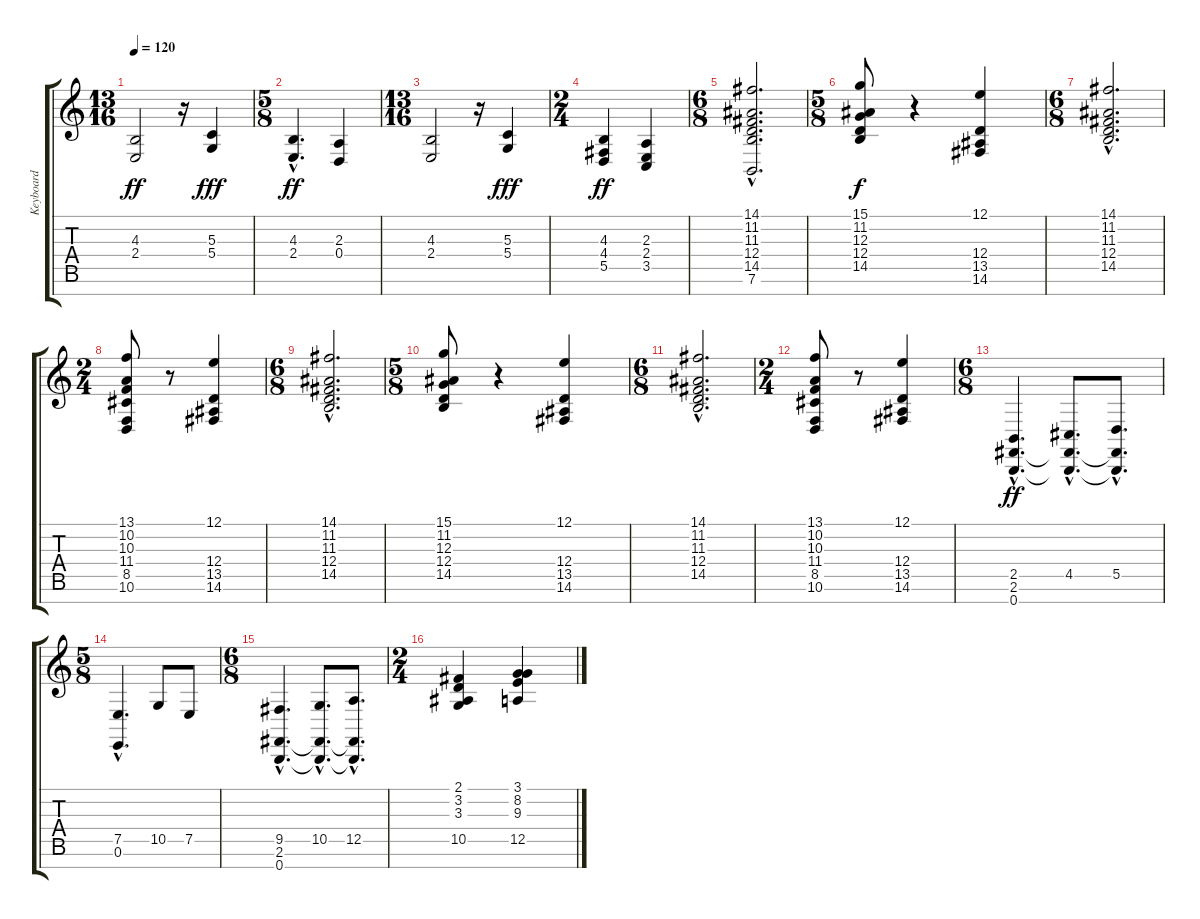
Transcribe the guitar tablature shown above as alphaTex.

\track ("Keyboard" "Keyboard") {instrument stringensemble1}
\staff {score tabs}
\tuning (E4 B3 G3 D3 A2 E2 B1) {hide}
\ts (13 16)
\tempo 120
\clef g2
\ks c
(4.3 2.4).2{dy ff instrument stringensemble1} r.16 (5.3 5.4).4{dy fff} |
\ts (5 8)
(4.3{hac} 2.4{hac}).4{d dy ff} (2.3 0.4).4 |
\ts (13 16)
(4.3 2.4).2 r.16 (5.3 5.4).4{dy fff} |
\ts (2 4)
(4.3 4.4 5.5).4{dy ff} (2.3 2.4 3.5).4 |
\ts (6 8)
(14.1{hac} 11.2{hac} 11.3{hac} 12.4{hac} 14.5{hac} 7.6{hac}).2{d} |
\ts (5 8)
(15.1 11.2 12.3 12.4 14.5).8{dy f} r.4 (12.1 12.4 13.5 14.6).4 |
\ts (6 8)
(14.1{hac} 11.2{hac} 11.3{hac} 12.4{hac} 14.5{hac}).2{d} |
\ts (2 4)
(13.1 10.2 10.3 11.4 8.5 10.6).8 r.8 (12.1 12.4 13.5 14.6).4 |
\ts (6 8)
(14.1{hac} 11.2{hac} 11.3{hac} 12.4{hac} 14.5{hac}).2{d} |
\ts (5 8)
(15.1 11.2 12.3 12.4 14.5).8 r.4 (12.1 12.4 13.5 14.6).4 |
\ts (6 8)
(14.1{hac} 11.2{hac} 11.3{hac} 12.4{hac} 14.5{hac}).2{d} |
\ts (2 4)
(13.1 10.2 10.3 11.4 8.5 10.6).8 r.8 (12.1 12.4 13.5 14.6).4 |
\ts (6 8)
(2.5{hac} 2.6{hac} 0.7{hac}).4{d dy ff} (4.5{hac} 2.6{hac t} 0.7{hac t}).8{d} (5.5{hac} 2.6{hac t} 0.7{hac t}).8{d} |
\ts (5 8)
(7.5{hac} 0.6{hac}).4{d} 10.5.8 7.5.8 |
\ts (6 8)
(9.5{hac} 2.6{hac} 0.7{hac}).4{d} (10.5{hac} 2.6{hac t} 0.7{hac t}).8{d} (12.5{hac} 2.6{hac t} 0.7{hac t}).8{d} |
\ts (2 4)
(2.1 3.2 3.3 10.5).4 (3.1 8.2 9.3 12.5).4
